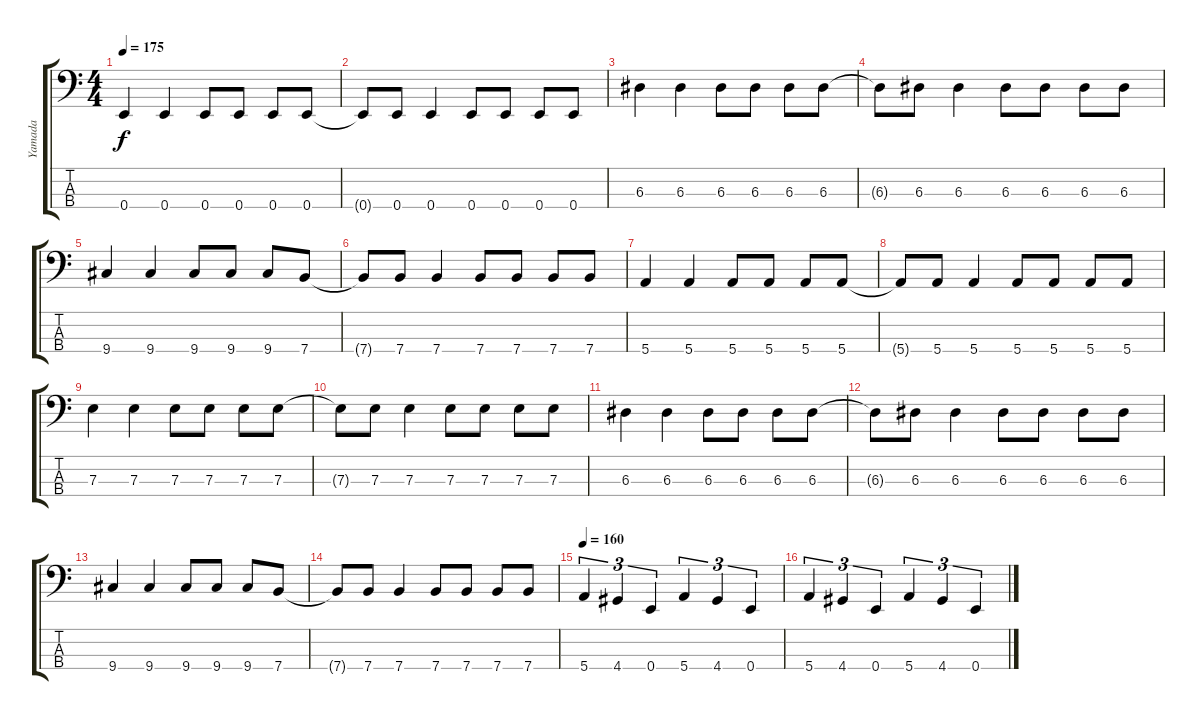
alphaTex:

\track ("Yamada" "Yamada") {instrument electricbasspick}
\staff {score tabs}
\tuning (G2 D2 A1 E1) {hide}
\ts (4 4)
\tempo 175
\clef f4
\ks c
0.4.4{dy f} 0.4.4 0.4.8 0.4.8 0.4.8 0.4.8 |
0.4{t}.8 0.4.8 0.4.4 0.4.8 0.4.8 0.4.8 0.4.8 |
6.3.4 6.3.4 6.3.8 6.3.8 6.3.8 6.3.8 |
6.3{t}.8 6.3.8 6.3.4 6.3.8 6.3.8 6.3.8 6.3.8 |
9.4.4 9.4.4 9.4.8 9.4.8 9.4.8 7.4.8 |
7.4{t}.8 7.4.8 7.4.4 7.4.8 7.4.8 7.4.8 7.4.8 |
5.4.4 5.4.4 5.4.8 5.4.8 5.4.8 5.4.8 |
5.4{t}.8 5.4.8 5.4.4 5.4.8 5.4.8 5.4.8 5.4.8 |
7.3.4 7.3.4 7.3.8 7.3.8 7.3.8 7.3.8 |
7.3{t}.8 7.3.8 7.3.4 7.3.8 7.3.8 7.3.8 7.3.8 |
6.3.4 6.3.4 6.3.8 6.3.8 6.3.8 6.3.8 |
6.3{t}.8 6.3.8 6.3.4 6.3.8 6.3.8 6.3.8 6.3.8 |
9.4.4 9.4.4 9.4.8 9.4.8 9.4.8 7.4.8 |
7.4{t}.8 7.4.8 7.4.4 7.4.8 7.4.8 7.4.8 7.4.8 |
\tempo 160
5.4.4{tu (3 2)} 4.4.4{tu (3 2)} 0.4.4{tu (3 2)} 5.4.4{tu (3 2)} 4.4.4{tu (3 2)} 0.4.4{tu (3 2)} |
5.4.4{tu (3 2)} 4.4.4{tu (3 2)} 0.4.4{tu (3 2)} 5.4.4{tu (3 2)} 4.4.4{tu (3 2)} 0.4.4{tu (3 2)}
